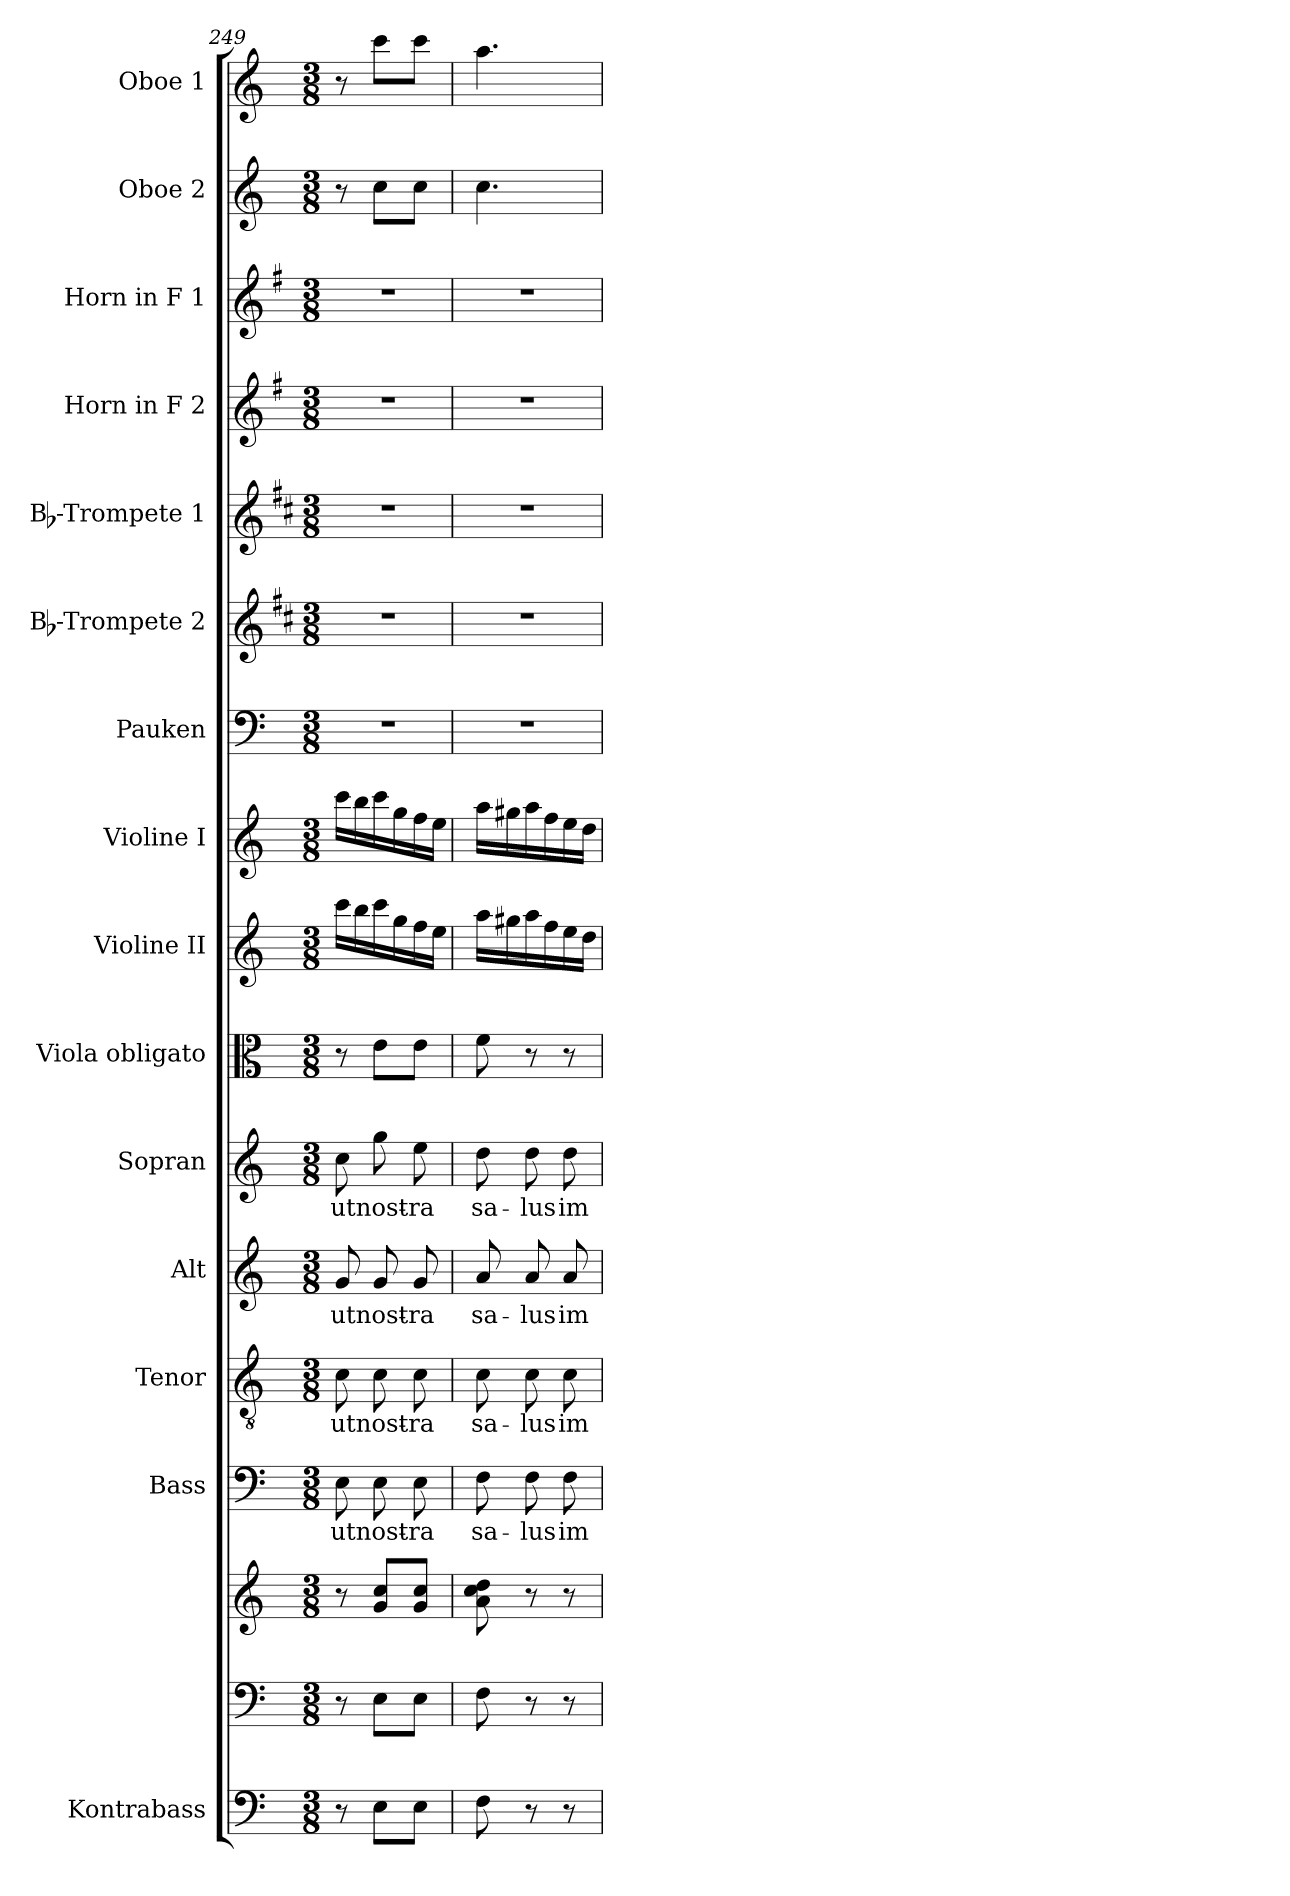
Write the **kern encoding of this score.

**kern	**kern	**kern	**kern	**text	**kern	**text	**kern	**text	**kern	**text	**kern	**kern	**kern	**kern	**kern	**kern	**kern	**kern	**kern	**kern
*part16	*part15	*part15	*part14	*part14	*part13	*part13	*part12	*part12	*part11	*part11	*part10	*part9	*part8	*part7	*part6	*part5	*part4	*part3	*part2	*part1
*staff17	*staff16	*staff15	*staff14	*staff14	*staff13	*staff13	*staff12	*staff12	*staff11	*staff11	*staff10	*staff9	*staff8	*staff7	*staff6	*staff5	*staff4	*staff3	*staff2	*staff1
*I"Kontrabass	*	*	*I"Bass	*	*I"Tenor	*	*I"Alt	*	*I"Sopran	*	*I"Viola obligato	*I"Violine II	*I"Violine I	*I"Pauken	*I"Bb-Trompete 2	*I"Bb-Trompete 1	*I"Horn in F 2	*I"Horn in F 1	*I"Oboe 2	*I"Oboe 1
*I'Kb.	*	*	*I'B.	*	*I'T.	*	*I'A.	*	*I'S.	*	*I'Vla.	*I'Vl. II	*I'Vl. I	*I'Pk.	*I'Bb Trp. 2	*I'Bb Trp. 1	*	*	*I'Ob. 2	*I'Ob. 1
!!LO:PB:g=z
*clefF4	*clefF4	*clefG2	*clefF4	*	*clefGv2	*	*clefG2	*	*clefG2	*	*clefC3	*clefG2	*clefG2	*clefF4	*clefG2	*clefG2	*clefG2	*clefG2	*clefG2	*clefG2
*ITrd7c12	*	*	*	*	*	*	*	*	*	*	*	*	*	*	*ITrd1c2	*ITrd1c2	*ITrd4c7	*ITrd4c7	*	*
*k[]	*k[]	*k[]	*k[]	*	*k[]	*	*k[]	*	*k[]	*	*k[]	*k[]	*k[]	*k[]	*k[]	*k[]	*k[]	*k[]	*k[]	*k[]
*C:	*C:	*C:	*C:	*	*C:	*	*C:	*	*C:	*	*C:	*C:	*C:	*C:	*C:	*C:	*C:	*C:	*C:	*C:
*M3/8	*M3/8	*M3/8	*M3/8	*	*M3/8	*	*M3/8	*	*M3/8	*	*M3/8	*M3/8	*M3/8	*M3/8	*M3/8	*M3/8	*M3/8	*M3/8	*M3/8	*M3/8
=249	=249	=249	=249	=249	=249	=249	=249	=249	=249	=249	=249	=249	=249	=249	=249	=249	=249	=249	=249	=249
!	!	!	!	!LO:LY:b	!	!LO:LY:b	!	!LO:LY:b	!	!LO:LY:b	!	!	!	!	!	!	!	!	!	!
8r	8r	8r	8E\	ut	8c\	ut	8g/	ut	8cc\	ut	8r	16ccc\LL	16ccc\LL	4.r	4.r	4.r	4.r	4.r	8r	8r
.	.	.	.	.	.	.	.	.	.	.	.	16bb\	16bb\	.	.	.	.	.	.	.
!	!	!	!	!LO:LY:b	!	!LO:LY:b	!	!LO:LY:b	!	!LO:LY:b	!	!	!	!	!	!	!	!	!	!
8EE\L	8E\L	8g/ 8cc/L	8E\	nost-	8c\	nost-	8g/	nost-	8gg\	nost-	8e\L	16ccc\	16ccc\	.	.	.	.	.	8cc\L	8ccc\L
.	.	.	.	.	.	.	.	.	.	.	.	16gg\	16gg\	.	.	.	.	.	.	.
!	!	!	!	!LO:LY:b	!	!LO:LY:b	!	!LO:LY:b	!	!LO:LY:b	!	!	!	!	!	!	!	!	!	!
8EE\J	8E\J	8g/ 8cc/J	8E\	-ra	8c\	-ra	8g/	-ra	8ee\	-ra	8e\J	16ff\	16ff\	.	.	.	.	.	8cc\J	8ccc\J
.	.	.	.	.	.	.	.	.	.	.	.	16ee\JJ	16ee\JJ	.	.	.	.	.	.	.
=250	=250	=250	=250	=250	=250	=250	=250	=250	=250	=250	=250	=250	=250	=250	=250	=250	=250	=250	=250	=250
!	!	!	!	!LO:LY:b	!	!LO:LY:b	!	!LO:LY:b	!	!LO:LY:b	!	!	!	!	!	!	!	!	!	!
8FF\	8F\	8a\ 8cc\ 8dd\	8F\	sa-	8c\	sa-	8a/	sa-	8dd\	sa-	8f\	16aa\LL	16aa\LL	4.r	4.r	4.r	4.r	4.r	4.cc\	4.aa\
.	.	.	.	.	.	.	.	.	.	.	.	16gg#X\	16gg#X\	.	.	.	.	.	.	.
!	!	!	!	!LO:LY:b	!	!LO:LY:b	!	!LO:LY:b	!	!LO:LY:b	!	!	!	!	!	!	!	!	!	!
8r	8r	8r	8F\	-lus	8c\	-lus	8a/	-lus	8dd\	-lus	8r	16aa\	16aa\	.	.	.	.	.	.	.
.	.	.	.	.	.	.	.	.	.	.	.	16ff\	16ff\	.	.	.	.	.	.	.
!	!	!	!	!LO:LY:b	!	!LO:LY:b	!	!LO:LY:b	!	!LO:LY:b	!	!	!	!	!	!	!	!	!	!
8r	8r	8r	8F\	im-	8c\	im-	8a/	im-	8dd\	im-	8r	16ee\	16ee\	.	.	.	.	.	.	.
.	.	.	.	.	.	.	.	.	.	.	.	16dd\JJ	16dd\JJ	.	.	.	.	.	.	.
=	=	=	=	=	=	=	=	=	=	=	=	=	=	=	=	=	=	=	=	=
*-	*-	*-	*-	*-	*-	*-	*-	*-	*-	*-	*-	*-	*-	*-	*-	*-	*-	*-	*-	*-
